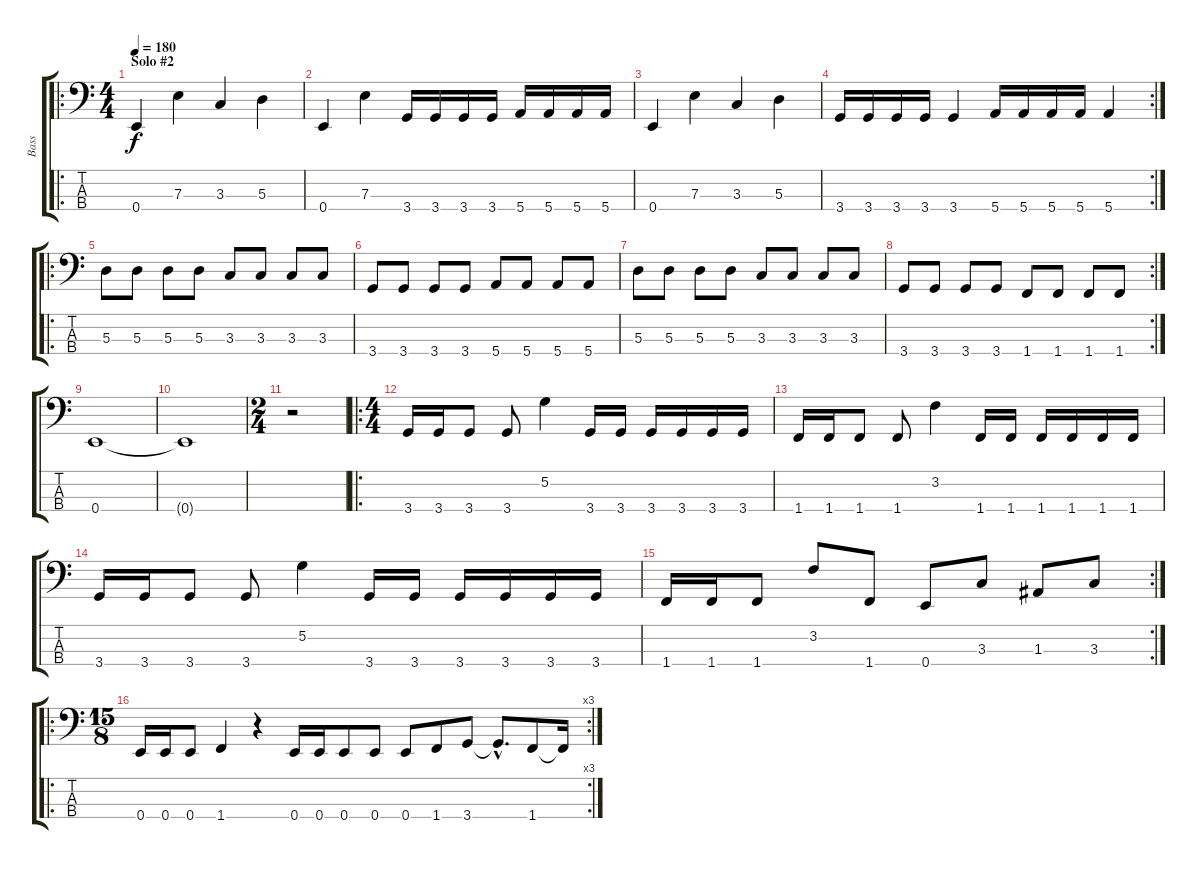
\track ("Bass" "Bass") {instrument electricbassfinger}
\staff {score tabs}
\tuning (G2 D2 A1 E1) {hide}
\ro
\ts (4 4)
\section ("" "Solo #2")
\tempo 180
\clef f4
\ks c
0.4.4{dy f} 7.3.4 3.3.4 5.3.4 |
0.4.4 7.3.4 3.4.16 3.4.16 3.4.16 3.4.16 5.4.16 5.4.16 5.4.16 5.4.16 |
0.4.4 7.3.4 3.3.4 5.3.4 |
\rc 2
3.4.16 3.4.16 3.4.16 3.4.16 3.4.4 5.4.16 5.4.16 5.4.16 5.4.16 5.4.4 |
\ro
5.3.8 5.3.8 5.3.8 5.3.8 3.3.8 3.3.8 3.3.8 3.3.8 |
3.4.8 3.4.8 3.4.8 3.4.8 5.4.8 5.4.8 5.4.8 5.4.8 |
5.3.8 5.3.8 5.3.8 5.3.8 3.3.8 3.3.8 3.3.8 3.3.8 |
\rc 2
3.4.8 3.4.8 3.4.8 3.4.8 1.4.8 1.4.8 1.4.8 1.4.8 |
0.4.1 |
0.4{t}.1 |
\ts (2 4)
r.2 |
\ro
\ts (4 4)
3.4.16 3.4.16 3.4.8 3.4.8 5.2.4 3.4.16 3.4.16 3.4.16 3.4.16 3.4.16 3.4.16 |
1.4.16 1.4.16 1.4.8 1.4.8 3.2.4 1.4.16 1.4.16 1.4.16 1.4.16 1.4.16 1.4.16 |
3.4.16 3.4.16 3.4.8 3.4.8 5.2.4 3.4.16 3.4.16 3.4.16 3.4.16 3.4.16 3.4.16 |
\rc 2
1.4.16 1.4.16 1.4.8 3.2.8 1.4.8 0.4.8 3.3.8 1.3.8 3.3.8 |
\ro
\rc 3
\ts (15 8)
0.4.16 0.4.16 0.4.8 1.4.4 r.4 0.4.16 0.4.16 0.4.8 0.4.8 0.4.8 1.4.8 3.4.8 3.4{hac t}.8{d} 1.4.8 1.4{t}.16
